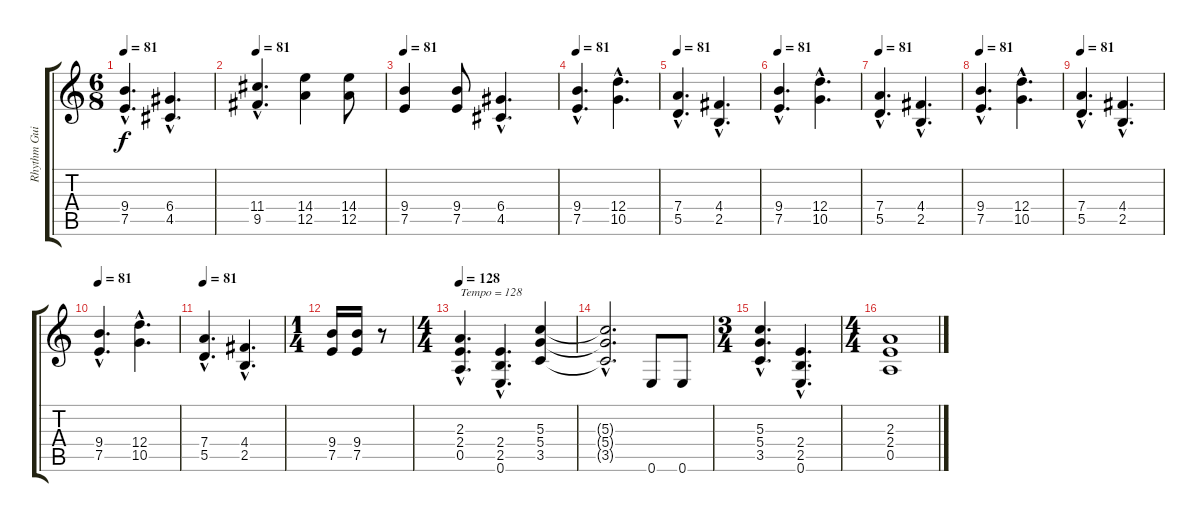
\track ("Rhythm Guitar 2" "Rhythm Gui") {instrument distortionguitar}
\staff {score tabs}
\tuning (E4 B3 G3 D3 A2 E2) {hide}
\ts (6 8)
\tempo 81
\clef g2
\ks c
(9.4{hac} 7.5{hac}).4{d dy f} (6.4{hac} 4.5{hac}).4{d} |
\tempo 81
(11.4{hac} 9.5{hac}).4{d} (14.4 12.5).4 (14.4 12.5).8 |
\tempo 81
(9.4 7.5).4 (9.4 7.5).8 (6.4{hac} 4.5{hac}).4{d} |
\tempo 81
(9.4{hac} 7.5{hac}).4{d} (12.4{hac} 10.5{hac}).4{d} |
\tempo 81
(7.4{hac} 5.5{hac}).4{d} (4.4{hac} 2.5{hac}).4{d} |
\tempo 81
(9.4{hac} 7.5{hac}).4{d} (12.4{hac} 10.5{hac}).4{d} |
\tempo 81
(7.4{hac} 5.5{hac}).4{d} (4.4{hac} 2.5{hac}).4{d} |
\tempo 81
(9.4{hac} 7.5{hac}).4{d} (12.4{hac} 10.5{hac}).4{d} |
\tempo 81
(7.4{hac} 5.5{hac}).4{d} (4.4{hac} 2.5{hac}).4{d} |
\tempo 81
(9.4{hac} 7.5{hac}).4{d} (12.4{hac} 10.5{hac}).4{d} |
\tempo 81
(7.4{hac} 5.5{hac}).4{d} (4.4{hac} 2.5{hac}).4{d} |
\ts (1 4)
(9.4 7.5).16 (9.4 7.5).16 r.8 |
\ts (4 4)
\tempo 128
(2.3{hac} 2.4{hac} 0.5{hac}).4{d txt "Tempo = 128" instrument distortionguitar} (2.4{hac} 2.5{hac} 0.6{hac}).4{d} (5.3 5.4 3.5).4 |
(5.3{hac t} 5.4{hac t} 3.5{hac t}).2{d} 0.6.8 0.6.8 |
\ts (3 4)
(5.3{hac} 5.4{hac} 3.5{hac}).4{d} (2.4{hac} 2.5{hac} 0.6{hac}).4{d} |
\ts (4 4)
(2.3 2.4 0.5).1
